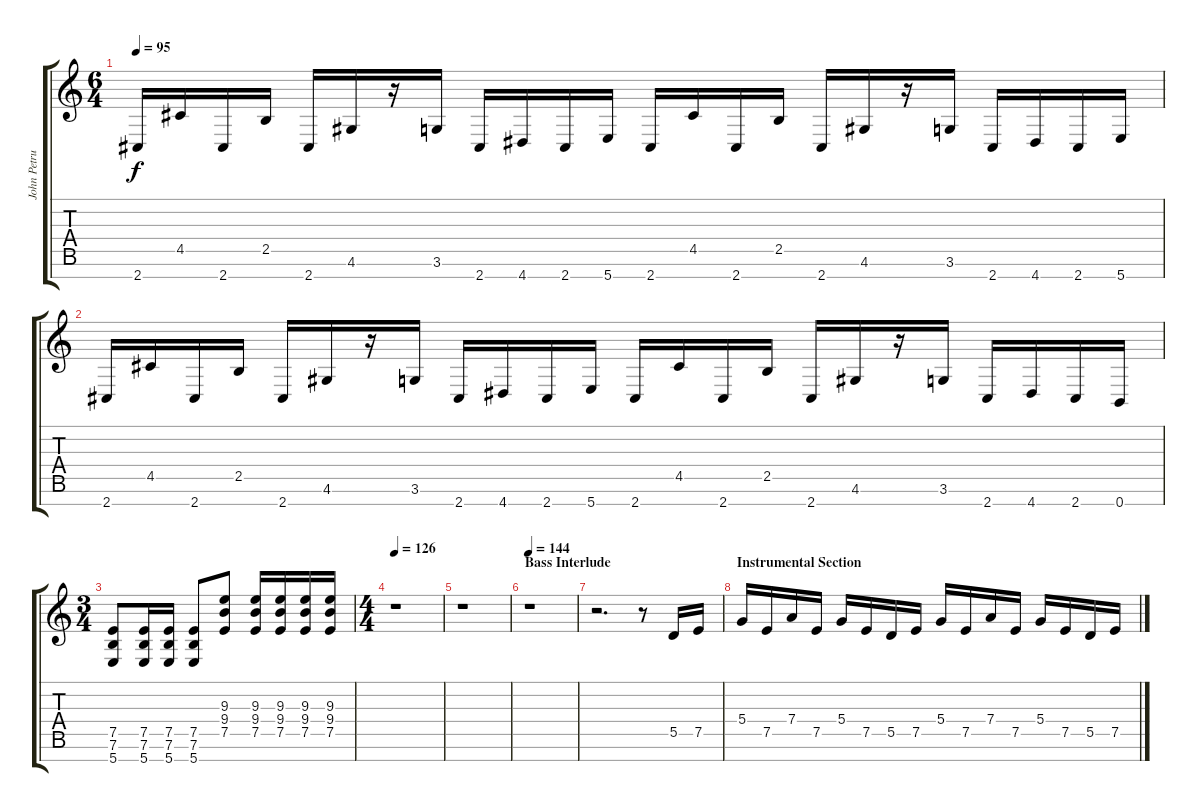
\track ("John Petrucci" "John Petru") {instrument overdrivenguitar}
\staff {score tabs}
\tuning (E4 B3 G3 D3 A2 E2 B1) {hide}
\ts (6 4)
\tempo 95
\clef g2
\ks c
2.7.16{dy f} 4.5.16 2.7.16 2.5.16 2.7.16 4.6.16 r.16 3.6.16 2.7.16 4.7.16 2.7.16 5.7.16 2.7.16 4.5.16 2.7.16 2.5.16 2.7.16 4.6.16 r.16 3.6.16 2.7.16 4.7.16 2.7.16 5.7.16 |
2.7.16 4.5.16 2.7.16 2.5.16 2.7.16 4.6.16 r.16 3.6.16 2.7.16 4.7.16 2.7.16 5.7.16 2.7.16 4.5.16 2.7.16 2.5.16 2.7.16 4.6.16 r.16 3.6.16 2.7.16 4.7.16 2.7.16 0.7.16 |
\ts (3 4)
(7.5 7.6 5.7).8 (7.5 7.6 5.7).16 (7.5 7.6 5.7).16 (7.5 7.6 5.7).8 (9.3 9.4 7.5).8 (9.3 9.4 7.5).16 (9.3 9.4 7.5).16 (9.3 9.4 7.5).16 (9.3 9.4 7.5).16 |
\ts (4 4)
\tempo 126
r.1 |
r.1 |
\section ("" "Bass Interlude")
\tempo 144
r.1 |
r.2{d} r.8 5.5.16{volume 12} 7.5.16 |
\section ("" "Instrumental Section")
5.4.16{volume 12} 7.5.16 7.4.16 7.5.16 5.4.16 7.5.16 5.5.16 7.5.16 5.4.16 7.5.16 7.4.16 7.5.16 5.4.16 7.5.16 5.5.16 7.5.16
